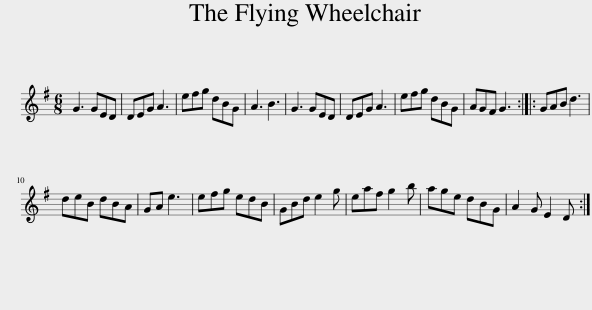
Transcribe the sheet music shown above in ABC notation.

X:1
L:1/8
M:6/8
I:linebreak $
K:G
V:1 treble
V:1
 G3 GED | DEG A3 | efg dBG | A3 B3 | G3 GED | %5
 DEG A3 | efg dBG | AGF G3 :: GAB d3 |$ deB dBA | %10
 GA e3 | efg edB | GBd e2 g | eaf g2 b | age dBG | %15
 A2 G E2 D :| %16
